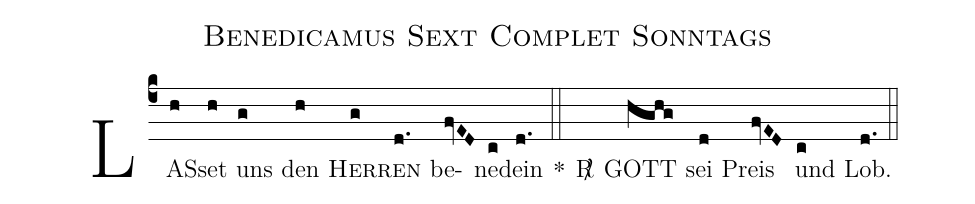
name:Benedicamus Sext Complet Sonntags;
%%
(c4) LAS(h)set(h) uns(g) den(h) <sc>Her</sc>(g)<sc>ren</sc>(d.) be(fvED)ne(c)dein(d.) *(::) <v>\Rbar{}</v>() GOTT(hghg) sei(d) Preis(fvED) und(c) Lob.(d.) (::)
